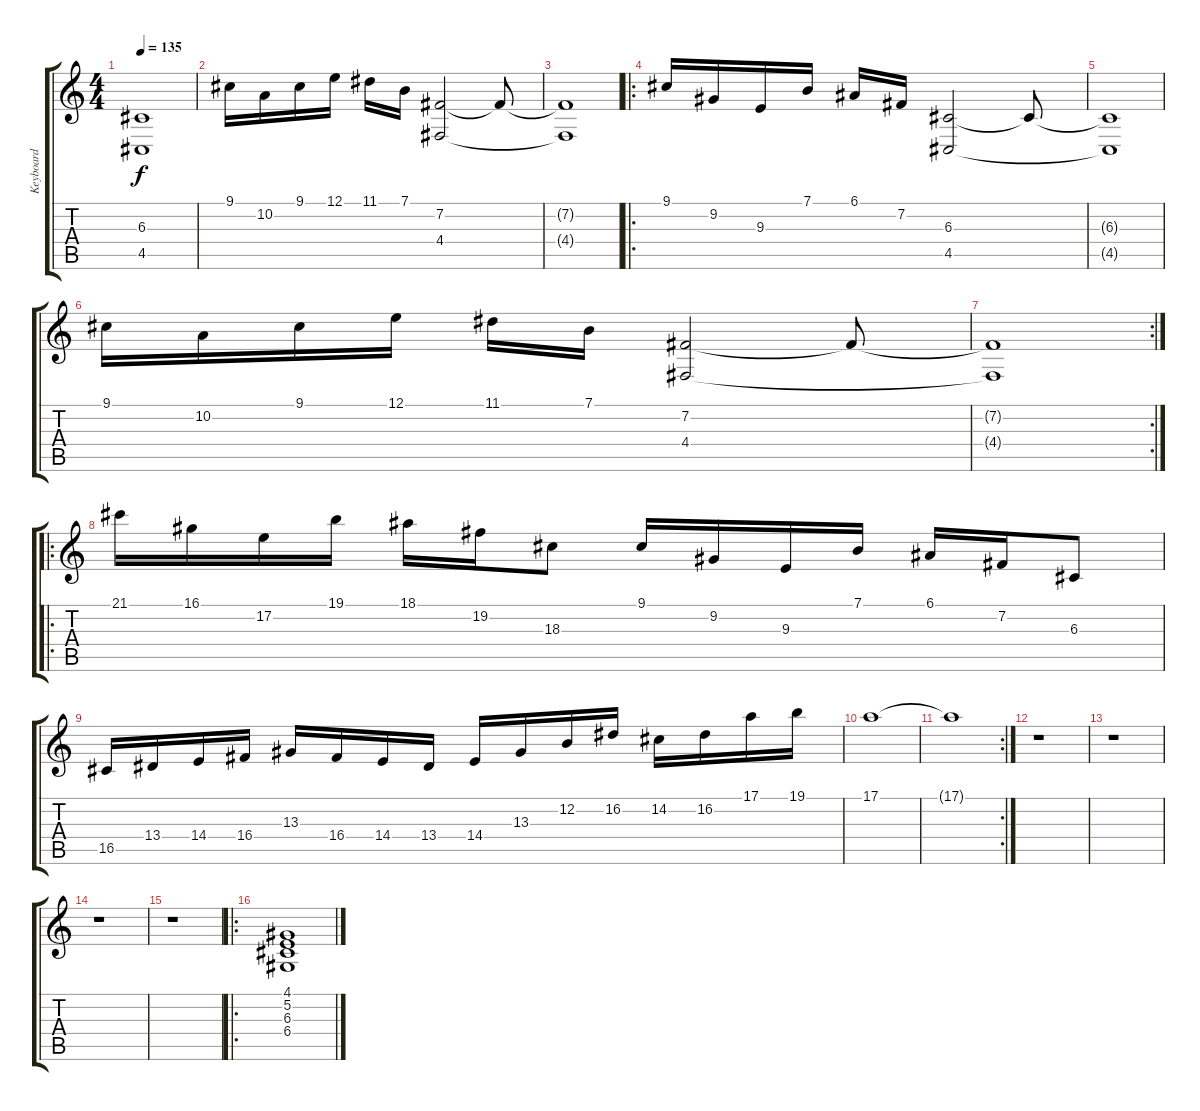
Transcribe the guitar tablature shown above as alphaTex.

\track ("Keyboard" "Keyboard") {instrument fx7echoes}
\staff {score tabs}
\tuning (E4 B3 G3 D3 A2 E2) {hide}
\ts (4 4)
\tempo 135
\clef g2
\ks c
(6.3{t} 4.5{t}).1{dy f} |
9.1.16 10.2.16 9.1.16 12.1.16 11.1.16 7.1.16 (7.2 4.4).2 7.2{t}.8 |
(7.2{t} 4.4{t}).1 |
\ro
9.1.16{instrument fx1rain} 9.2.16 9.3.16 7.1.16 6.1.16 7.2.16 (6.3 4.5).2 6.3{t}.8 |
(6.3{t} 4.5{t}).1 |
9.1.16 10.2.16 9.1.16 12.1.16 11.1.16 7.1.16 (7.2 4.4).2 7.2{t}.8 |
\rc 2
(7.2{t} 4.4{t}).1 |
\ro
21.1.16{volume 11 instrument fx1rain} 16.1.16 17.2.16 19.1.16 18.1.16 19.2.16 18.3.8 9.1.16 9.2.16 9.3.16 7.1.16 6.1.16 7.2.16 6.3.8 |
16.5.16 13.4.16 14.4.16 16.4.16 13.3.16 16.4.16 14.4.16 13.4.16 14.4.16 13.3.16 12.2.16 16.2.16 14.2.16 16.2.16 17.1.16 19.1.16 |
17.1.1 |
\rc 2
17.1{t}.1 |
r.1 |
r.1 |
r.1 |
r.1 |
\ro
(4.1 5.2 6.3 6.4).1{volume 13 instrument fx7echoes}
